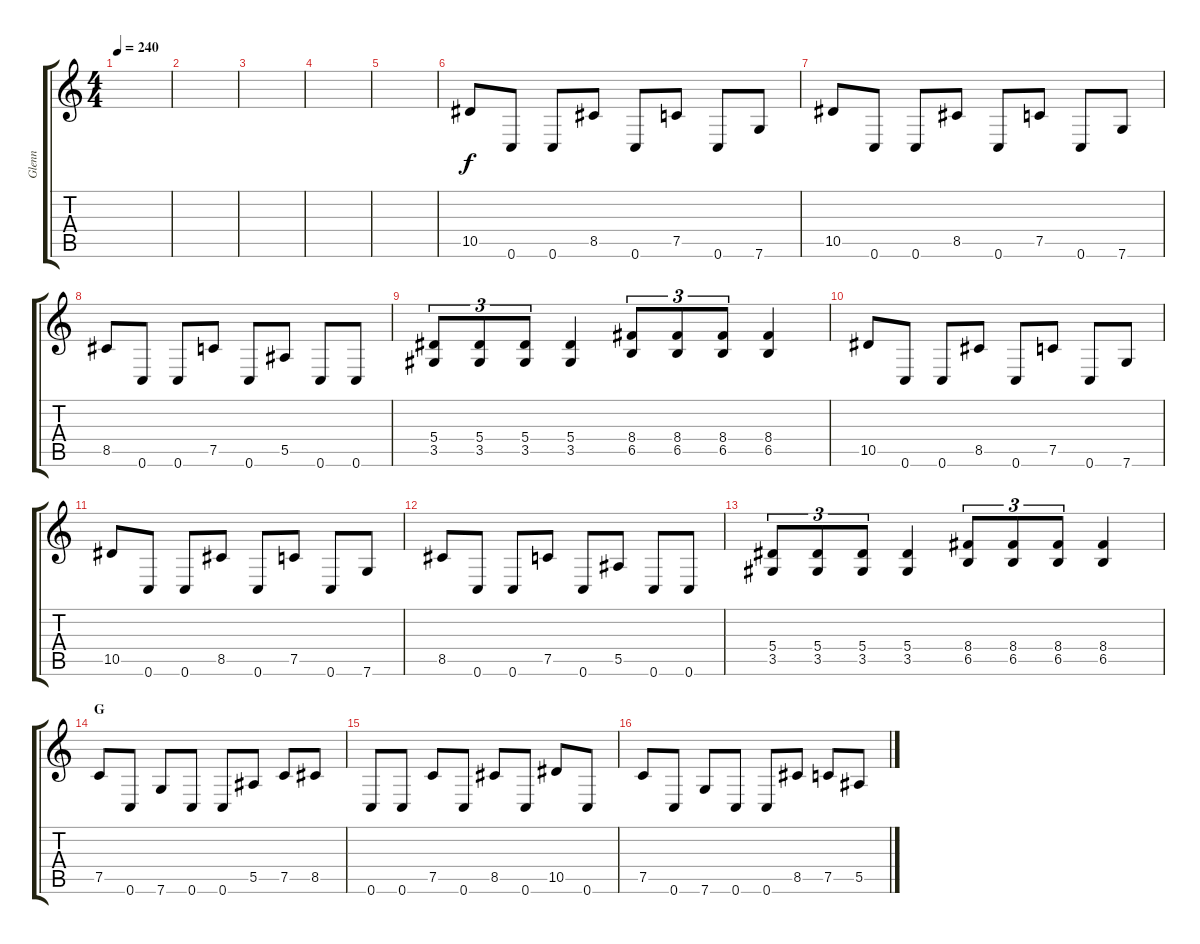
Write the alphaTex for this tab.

\track ("Glenn" "Glenn") {instrument distortionguitar}
\staff {score tabs}
\tuning (C4 G3 Eb3 Bb2 F2 C2) {hide}
\ts (4 4)
\tempo 240
\clef g2
\ks c
|
|
|
|
|
10.5.8 0.6.8 0.6.8 8.5.8 0.6.8 7.5.8 0.6.8 7.6.8 |
10.5.8 0.6.8 0.6.8 8.5.8 0.6.8 7.5.8 0.6.8 7.6.8 |
8.5.8 0.6.8 0.6.8 7.5.8 0.6.8 5.5.8 0.6.8 0.6.8 |
(5.4 3.5).8{tu (3 2)} (5.4 3.5).8{tu (3 2)} (5.4 3.5).8{tu (3 2)} (5.4 3.5).4 (8.4 6.5).8{tu (3 2)} (8.4 6.5).8{tu (3 2)} (8.4 6.5).8{tu (3 2)} (8.4 6.5).4 |
10.5.8 0.6.8 0.6.8 8.5.8 0.6.8 7.5.8 0.6.8 7.6.8 |
10.5.8 0.6.8 0.6.8 8.5.8 0.6.8 7.5.8 0.6.8 7.6.8 |
8.5.8 0.6.8 0.6.8 7.5.8 0.6.8 5.5.8 0.6.8 0.6.8 |
(5.4 3.5).8{tu (3 2)} (5.4 3.5).8{tu (3 2)} (5.4 3.5).8{tu (3 2)} (5.4 3.5).4 (8.4 6.5).8{tu (3 2)} (8.4 6.5).8{tu (3 2)} (8.4 6.5).8{tu (3 2)} (8.4 6.5).4 |
\section ("" "G")
7.5.8 0.6.8 7.6.8 0.6.8 0.6.8 5.5.8 7.5.8 8.5.8 |
0.6.8 0.6.8 7.5.8 0.6.8 8.5.8 0.6.8 10.5.8 0.6.8 |
7.5.8 0.6.8 7.6.8 0.6.8 0.6.8 8.5.8 7.5.8 5.5.8
